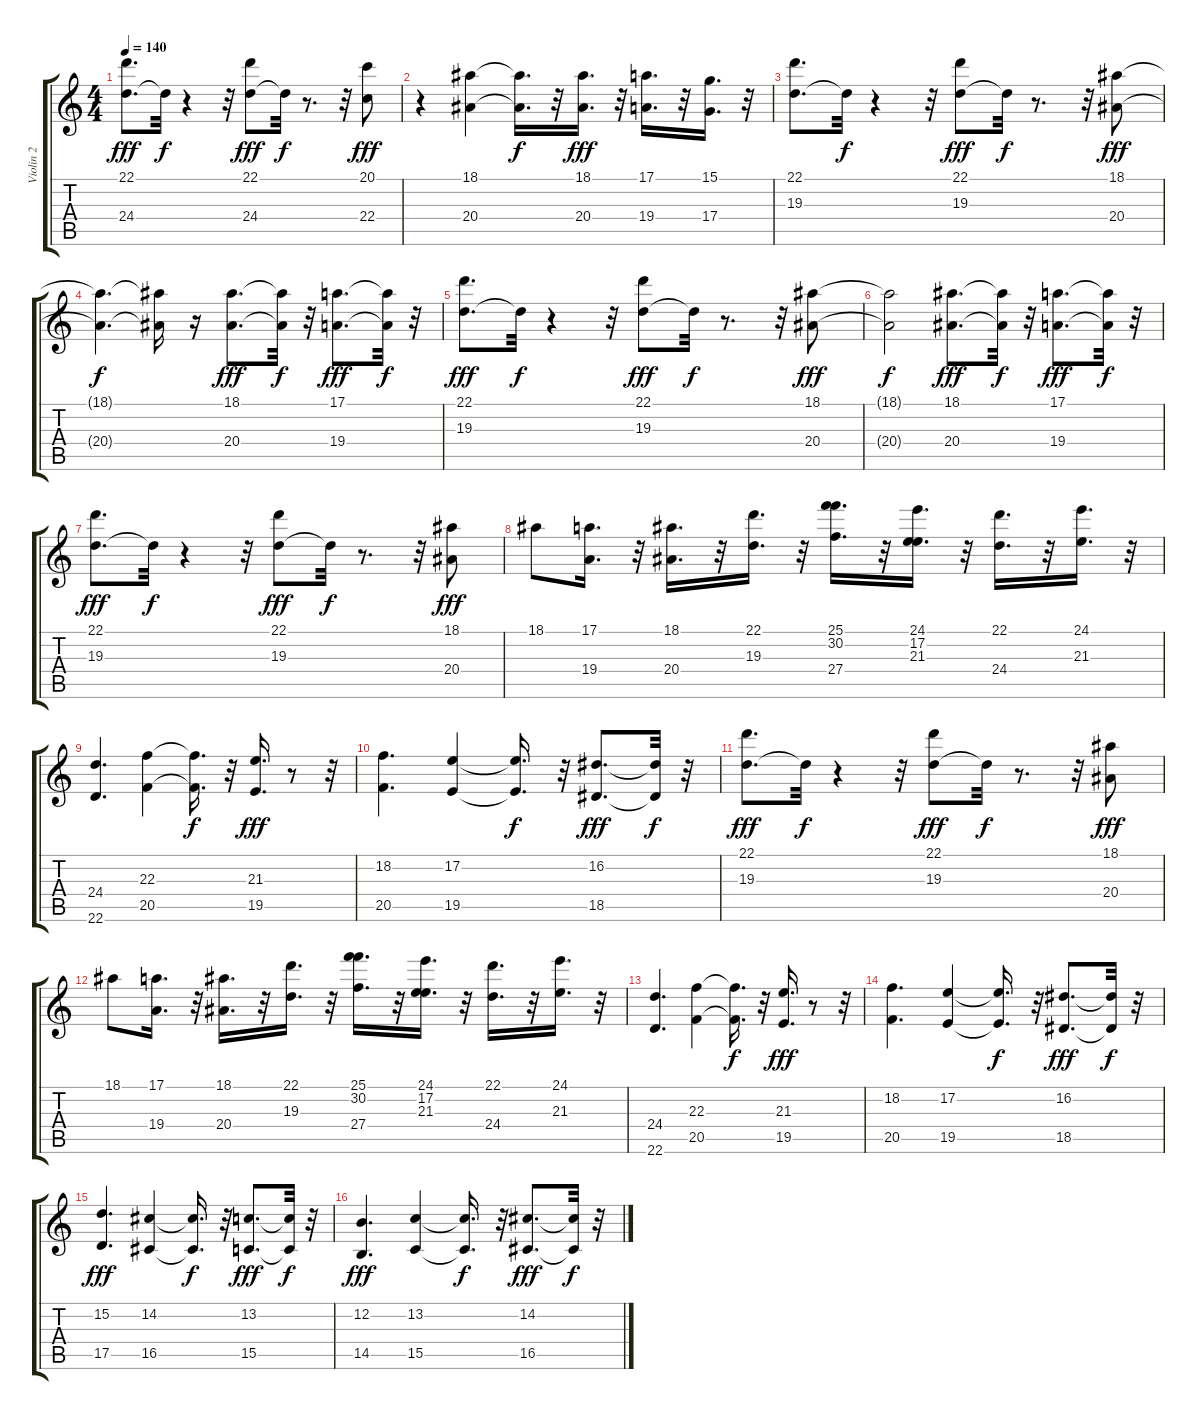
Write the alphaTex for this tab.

\track ("Violin 2" "Violin 2") {instrument stringensemble1}
\staff {score tabs}
\tuning (E4 B3 G3 D3 A2 E2) {hide}
\ts (4 4)
\tempo 140
\clef g2
\ks c
(22.1 24.4).8{d dy fff} 24.4{t}.32{dy f} r.4 r.32 (22.1 24.4).8{dy fff} 24.4{t}.32{dy f} r.8{d} r.32 (20.1 22.4).8{dy fff} |
r.4 (18.1 20.4).4 (18.1{t} 20.4{t}).16{d dy f} r.32 (18.1 20.4).16{d dy fff} r.32 (17.1 19.4).16{d} r.32 (15.1 17.4).16{d} r.32 |
(22.1 19.3).8{d} 19.3{t}.32{dy f} r.4 r.32 (22.1 19.3).8{dy fff} 19.3{t}.32{dy f} r.8{d} r.32 (18.1 20.4).8{dy fff} |
(18.1{t} 20.4{t}).4{d dy f} (18.1{t} 20.4{t}).16 r.16 (18.1 20.4).8{d dy fff volume 10} (18.1{t} 20.4{t}).32{dy f} r.32 (17.1 19.4).8{d dy fff} (17.1{t} 19.4{t}).32{dy f} r.32 |
(22.1 19.3).8{d dy fff} 19.3{t}.32{dy f} r.4 r.32 (22.1 19.3).8{dy fff} 19.3{t}.32{dy f} r.8{d} r.32 (18.1 20.4).8{dy fff} |
(18.1{t} 20.4{t}).2{dy f} (18.1 20.4).8{d dy fff volume 10} (18.1{t} 20.4{t}).32{dy f} r.32 (17.1 19.4).8{d dy fff} (17.1{t} 19.4{t}).32{dy f} r.32 |
(22.1 19.3).8{d dy fff} 19.3{t}.32{dy f} r.4 r.32 (22.1 19.3).8{dy fff} 19.3{t}.32{dy f} r.8{d} r.32 (18.1 20.4).8{dy fff} |
18.1.8 (17.1 19.4).16{d} r.32 (18.1 20.4).16{d} r.32 (22.1 19.3).16{d} r.32 (25.1 30.2 27.4).16{d} r.32 (24.1 17.2 21.3).16{d} r.32 (22.1 24.4).16{d} r.32 (24.1 21.3).16{d} r.32 |
(24.4 22.6).4{d} (22.3 20.5).4 (22.3{t} 20.5{t}).16{d dy f} r.32 (21.3 19.5).16{d dy fff} r.8 r.32 |
(18.2 20.5).4{d} (17.2 19.5).4 (17.2{t} 19.5{t}).16{d dy f} r.32 (16.2 18.5).8{d dy fff} (16.2{t} 18.5{t}).32{dy f} r.32 |
(22.1 19.3).8{d dy fff} 19.3{t}.32{dy f} r.4 r.32 (22.1 19.3).8{dy fff} 19.3{t}.32{dy f} r.8{d} r.32 (18.1 20.4).8{dy fff} |
18.1.8 (17.1 19.4).16{d} r.32 (18.1 20.4).16{d} r.32 (22.1 19.3).16{d} r.32 (25.1 30.2 27.4).16{d} r.32 (24.1 17.2 21.3).16{d} r.32 (22.1 24.4).16{d} r.32 (24.1 21.3).16{d} r.32 |
(24.4 22.6).4{d} (22.3 20.5).4 (22.3{t} 20.5{t}).16{d dy f} r.32 (21.3 19.5).16{d dy fff} r.8 r.32 |
(18.2 20.5).4{d} (17.2 19.5).4 (17.2{t} 19.5{t}).16{d dy f} r.32 (16.2 18.5).8{d dy fff} (16.2{t} 18.5{t}).32{dy f} r.32 |
(15.2 17.5).4{d dy fff} (14.2 16.5).4 (14.2{t} 16.5{t}).16{d dy f} r.32 (13.2 15.5).8{d dy fff} (13.2{t} 15.5{t}).32{dy f} r.32 |
(12.2 14.5).4{d dy fff} (13.2 15.5).4 (13.2{t} 15.5{t}).16{d dy f} r.32 (14.2 16.5).8{d dy fff} (14.2{t} 16.5{t}).32{dy f} r.32
